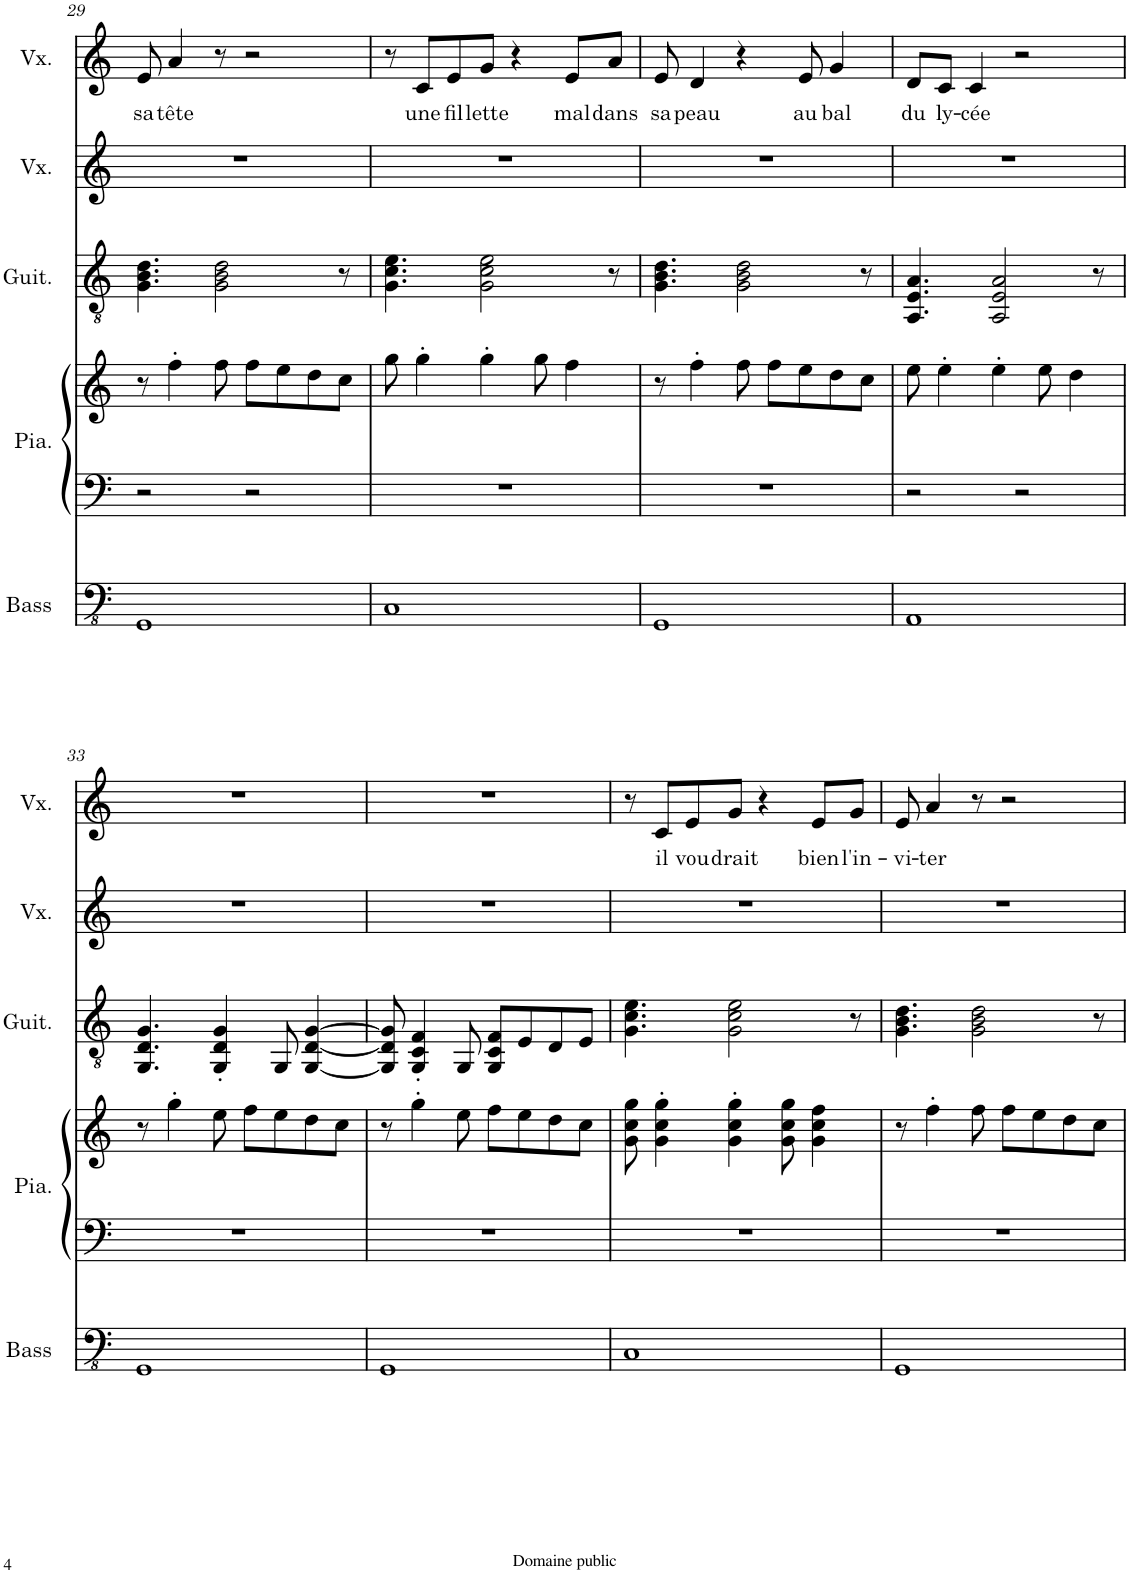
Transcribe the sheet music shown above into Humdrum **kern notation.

**kern	**kern	**kern	**kern	**kern	**kern	**text
*part5	*part4	*part4	*part3	*part2	*part1	*part1
*staff6	*staff5	*staff4	*staff3	*staff2	*staff1	*staff1
*I"Basse acoustique	*I"Piano	*	*I"Guitare acoustique	*I"Voix	*I"Voix	*
*I'Bass	*I'Pia.	*	*I'Guit.	*I'Vx.	*I'Vx.	*
!!LO:PB:g=z
*clefFv4	*clefF4	*clefG2	*clefGv2	*clefG2	*clefG2	*
*	*	*	*	*Trd7c12	*	*
*k[]	*k[]	*k[]	*k[]	*k[]	*k[]	*
*M4/4	*M4/4	*M4/4	*M4/4	*M4/4	*M4/4	*
=29	=29	=29	=29	=29	=29	=29
!	!	!	!	!	!	!LO:LY:b
1GGG	2r	8r	4.G\ 4.B\ 4.d\	1r	8e/	sa
!	!	!	!	!	!	!LO:LY:b
.	.	4ff'\	.	.	4a/	tête
.	.	8ff\	2G\ 2B\ 2d\	.	8r	.
.	2r	8ff\L	.	.	2r	.
.	.	8ee\	.	.	.	.
.	.	8dd\	.	.	.	.
.	.	8cc\J	8r	.	.	.
=30	=30	=30	=30	=30	=30	=30
1CC	1r	8gg\	4.G\ 4.c\ 4.e\	1r	8r	.
!	!	!	!	!	!	!LO:LY:b
.	.	4gg'\	.	.	8c/L	une
!	!	!	!	!	!	!LO:LY:b
.	.	.	.	.	8e/	fil-
!	!	!	!	!	!	!LO:LY:b
.	.	4gg'\	2G\ 2c\ 2e\	.	8g/J	-lette
.	.	.	.	.	4r	.
.	.	8gg\	.	.	.	.
!	!	!	!	!	!	!LO:LY:b
.	.	4ff\	.	.	8e/L	mal
!	!	!	!	!	!	!LO:LY:b
.	.	.	8r	.	8a/J	dans
=31	=31	=31	=31	=31	=31	=31
!	!	!	!	!	!	!LO:LY:b
1GGG	1r	8r	4.G\ 4.B\ 4.d\	1r	8e/	sa
!	!	!	!	!	!	!LO:LY:b
.	.	4ff'\	.	.	4d/	peau
.	.	8ff\	2G\ 2B\ 2d\	.	4r	.
.	.	8ff\L	.	.	.	.
!	!	!	!	!	!	!LO:LY:b
.	.	8ee\	.	.	8e/	au
!	!	!	!	!	!	!LO:LY:b
.	.	8dd\	.	.	4g/	bal
.	.	8cc\J	8r	.	.	.
=32	=32	=32	=32	=32	=32	=32
!	!	!	!	!	!	!LO:LY:b
1AAA	2r	8ee\	4.AA/ 4.E/ 4.A/	1r	8d/L	du
!	!	!	!	!	!	!LO:LY:b
.	.	4ee'\	.	.	8c/J	ly-
!	!	!	!	!	!	!LO:LY:b
.	.	.	.	.	4c/	-cée
.	.	4ee'\	2AA/ 2E/ 2A/	.	.	.
.	2r	.	.	.	2r	.
.	.	8ee\	.	.	.	.
.	.	4dd\	.	.	.	.
.	.	.	8r	.	.	.
!!LO:LB:g=z
=33	=33	=33	=33	=33	=33	=33
1GGG	1r	8r	4.GG/ 4.D/ 4.G/	1r	1r	.
.	.	4gg'\	.	.	.	.
.	.	8ee\	4GG/' 4D/' 4G/'	.	.	.
.	.	8ff\L	.	.	.	.
.	.	8ee\	8GG/	.	.	.
.	.	8dd\	[4GG/ [4D/ [4G/	.	.	.
.	.	8cc\J	.	.	.	.
=34	=34	=34	=34	=34	=34	=34
1GGG	1r	8r	8GG/] 8D/] 8G/]	1r	1r	.
.	.	4gg'\	4GG/' 4C/' 4F/'	.	.	.
.	.	8ee\	8GG/	.	.	.
.	.	8ff\L	8GG/ 8C/ 8F/L	.	.	.
.	.	8ee\	8E/	.	.	.
.	.	8dd\	8D/	.	.	.
.	.	8cc\J	8E/J	.	.	.
=35	=35	=35	=35	=35	=35	=35
1CC	1r	8g\ 8cc\ 8gg\	4.G\ 4.c\ 4.e\	1r	8r	.
!	!	!	!	!	!	!LO:LY:b
.	.	4g\' 4cc\' 4gg\'	.	.	8c/L	il
!	!	!	!	!	!	!LO:LY:b
.	.	.	.	.	8e/	vou-
!	!	!	!	!	!	!LO:LY:b
.	.	4g\' 4cc\' 4gg\'	2G\ 2c\ 2e\	.	8g/J	-drait
.	.	.	.	.	4r	.
.	.	8g\ 8cc\ 8gg\	.	.	.	.
!	!	!	!	!	!	!LO:LY:b
.	.	4g\ 4cc\ 4ff\	.	.	8e/L	bien
!	!	!	!	!	!	!LO:LY:b
.	.	.	8r	.	8g/J	l'in-
=36	=36	=36	=36	=36	=36	=36
!	!	!	!	!	!	!LO:LY:b
1GGG	1r	8r	4.G\ 4.B\ 4.d\	1r	8e/	-vi-
!	!	!	!	!	!	!LO:LY:b
.	.	4ff'\	.	.	4a/	-ter
.	.	8ff\	2G\ 2B\ 2d\	.	8r	.
.	.	8ff\L	.	.	2r	.
.	.	8ee\	.	.	.	.
.	.	8dd\	.	.	.	.
.	.	8cc\J	8r	.	.	.
=	=	=	=	=	=	=
*-	*-	*-	*-	*-	*-	*-
